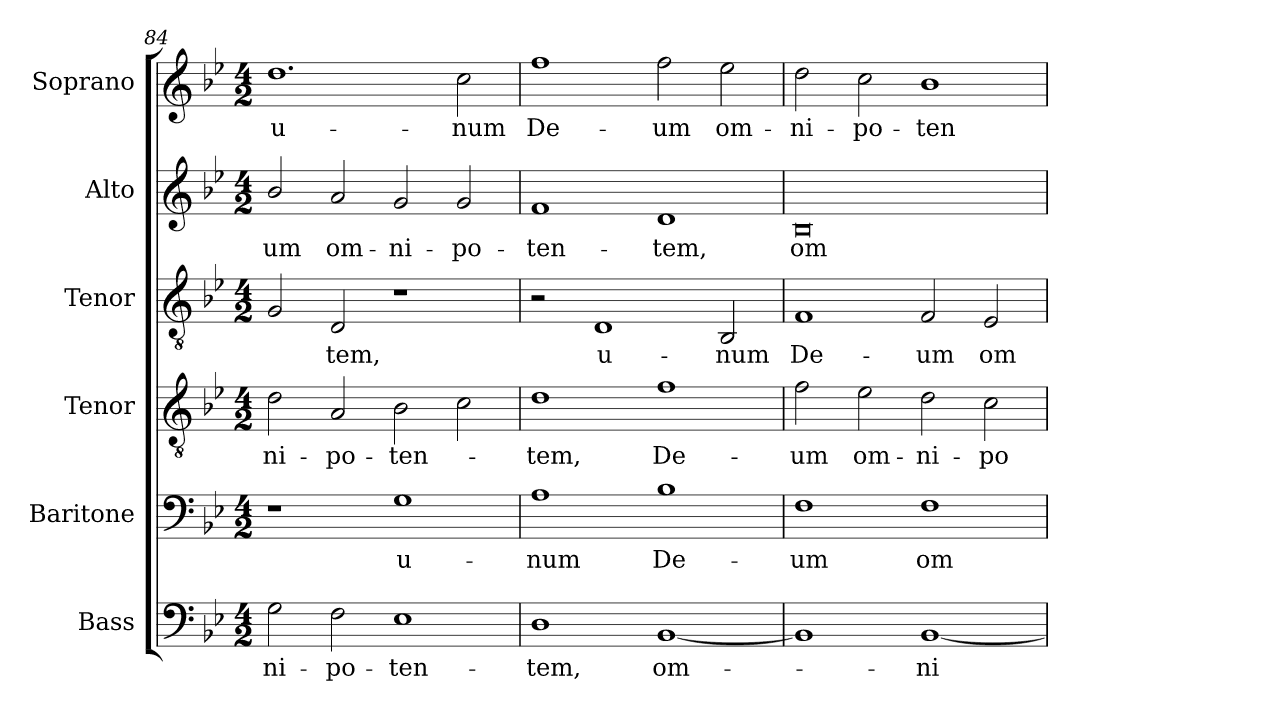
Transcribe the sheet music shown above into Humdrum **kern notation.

**kern	**text	**kern	**text	**kern	**text	**kern	**text	**kern	**text	**kern	**text
*part6	*part6	*part5	*part5	*part4	*part4	*part3	*part3	*part2	*part2	*part1	*part1
*staff6	*staff6	*staff5	*staff5	*staff4	*staff4	*staff3	*staff3	*staff2	*staff2	*staff1	*staff1
*I"Bass	*	*I"Baritone	*	*I"Tenor	*	*I"Tenor	*	*I"Alto	*	*I"Soprano	*
*I'B.	*	*I'Bar.	*	*I'T2.	*	*I'T1.	*	*I'A.	*	*I'S.	*
!!LO:PB:g=z
*clefF4	*	*clefF4	*	*clefGv2	*	*clefGv2	*	*clefG2	*	*clefG2	*
*	*	*	*	*ITrd7c12	*	*	*	*	*	*	*
*k[b-e-]	*	*k[b-e-]	*	*k[b-e-]	*	*k[b-e-]	*	*k[b-e-]	*	*k[b-e-]	*
*B-:	*	*B-:	*	*B-:	*	*B-:	*	*B-:	*	*B-:	*
*M4/2	*	*M4/2	*	*M4/2	*	*M4/2	*	*M4/2	*	*M4/2	*
=84	=84	=84	=84	=84	=84	=84	=84	=84	=84	=84	=84
!	!LO:LY:b:color=#000000	!	!	!	!	!	!	!	!	!	!
!	!	!	!	!	!LO:LY:b:color=#000000	!	!	!	!	!	!
!	!	!	!	!	!	!	!	!	!LO:LY:b:color=#000000	!	!
!	!	!	!	!	!	!	!	!	!	!	!LO:LY:b:color=#000000
2Gi\	-ni-	1r	.	2Di\	-ni-	2Gi/	.	2b-i/	-um	1.ddi	u-
!	!LO:LY:b:color=#000000	!	!	!	!	!	!	!	!	!	!
!	!	!	!	!	!LO:LY:b:color=#000000	!	!	!	!	!	!
!	!	!	!	!	!	!	!LO:LY:b:color=#000000	!	!	!	!
!	!	!	!	!	!	!	!	!	!LO:LY:b:color=#000000	!	!
2Fi\	-po-	.	.	2AAi/	-po-	2Di/	-tem,	2ai/	om-	.	.
!	!LO:LY:b:color=#000000	!	!	!	!	!	!	!	!	!	!
!	!	!	!LO:LY:b:color=#000000	!	!	!	!	!	!	!	!
!	!	!	!	!	!LO:LY:b:color=#000000	!	!	!	!	!	!
!	!	!	!	!	!	!	!	!	!LO:LY:b:color=#000000	!	!
1E-i	-ten-	1Gi	u-	2BB-i\	-ten-	1r	.	2gi/	-ni-	.	.
!	!	!	!	!	!	!	!	!	!LO:LY:b:color=#000000	!	!
!	!	!	!	!	!	!	!	!	!	!	!LO:LY:b:color=#000000
.	.	.	.	2Ci\	.	.	.	2gi/	-po-	2cci\	-num
=85	=85	=85	=85	=85	=85	=85	=85	=85	=85	=85	=85
!	!LO:LY:b:color=#000000	!	!	!	!	!	!	!	!	!	!
!	!	!	!LO:LY:b:color=#000000	!	!	!	!	!	!	!	!
!	!	!	!	!	!LO:LY:b:color=#000000	!	!	!	!	!	!
!	!	!	!	!	!	!	!	!	!LO:LY:b:color=#000000	!	!
!	!	!	!	!	!	!	!	!	!	!	!LO:LY:b:color=#000000
1Di	-tem,	1Ai	-num	1Di	-tem,	2r	.	1fi	-ten-	1ffi	De-
!	!	!	!	!	!	!	!LO:LY:b:color=#000000	!	!	!	!
.	.	.	.	.	.	1Di	u-	.	.	.	.
!	!LO:LY:b:color=#000000	!	!	!	!	!	!	!	!	!	!
!	!	!	!LO:LY:b:color=#000000	!	!	!	!	!	!	!	!
!	!	!	!	!	!LO:LY:b:color=#000000	!	!	!	!	!	!
!	!	!	!	!	!	!	!	!	!LO:LY:b:color=#000000	!	!
!	!	!	!	!	!	!	!	!	!	!	!LO:LY:b:color=#000000
[1BB-i	om-	1B-i	De-	1Fi	De-	.	.	1di	-tem,	2ffi\	-um
!	!	!	!	!	!	!	!LO:LY:b:color=#000000	!	!	!	!
!	!	!	!	!	!	!	!	!	!	!	!LO:LY:b:color=#000000
.	.	.	.	.	.	2BB-i/	-num	.	.	2ee-i\	om-
=86	=86	=86	=86	=86	=86	=86	=86	=86	=86	=86	=86
!	!	!	!LO:LY:b:color=#000000	!	!	!	!	!	!	!	!
!	!	!	!	!	!LO:LY:b:color=#000000	!	!	!	!	!	!
!	!	!	!	!	!	!	!LO:LY:b:color=#000000	!	!	!	!
!	!	!	!	!	!	!	!	!	!LO:LY:b:color=#000000	!	!
!	!	!	!	!	!	!	!	!	!	!	!LO:LY:b:color=#000000
1BB-i]	.	1Fi	-um	2Fi\	-um	1Fi	De-	0B-i	om-	2ddi\	-ni-
!	!	!	!	!	!LO:LY:b:color=#000000	!	!	!	!	!	!
!	!	!	!	!	!	!	!	!	!	!	!LO:LY:b:color=#000000
.	.	.	.	2E-i\	om-	.	.	.	.	2cci\	-po-
!	!LO:LY:b:color=#000000	!	!	!	!	!	!	!	!	!	!
!	!	!	!LO:LY:b:color=#000000	!	!	!	!	!	!	!	!
!	!	!	!	!	!LO:LY:b:color=#000000	!	!	!	!	!	!
!	!	!	!	!	!	!	!LO:LY:b:color=#000000	!	!	!	!
!	!	!	!	!	!	!	!	!	!	!	!LO:LY:b:color=#000000
[1BB-i	-ni-	1Fi	om-	2Di\	-ni-	2Fi/	-um	.	.	1b-i	-ten-
!	!	!	!	!	!LO:LY:b:color=#000000	!	!	!	!	!	!
!	!	!	!	!	!	!	!LO:LY:b:color=#000000	!	!	!	!
.	.	.	.	2Ci\	-po-	2E-i/	om-	.	.	.	.
=	=	=	=	=	=	=	=	=	=	=	=
*-	*-	*-	*-	*-	*-	*-	*-	*-	*-	*-	*-
